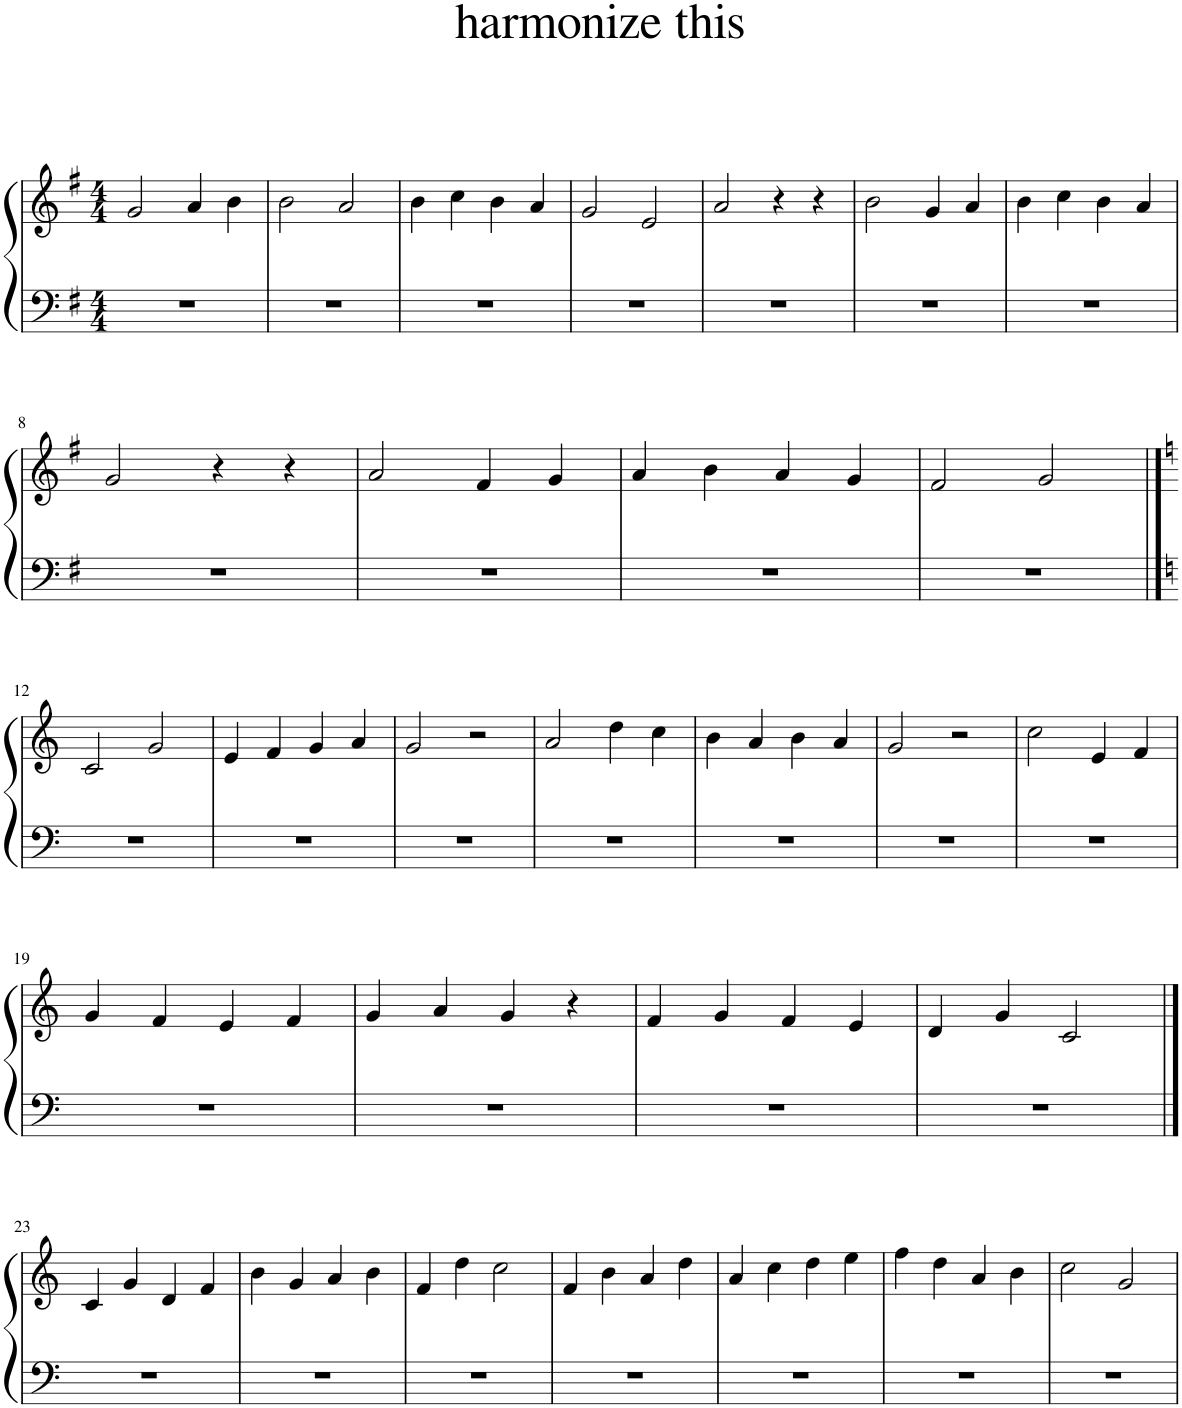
**kern	**kern
*part1	*part1
*staff2	*staff1
*I"Piano	*
*I'Pno.	*
*clefF4	*clefG2
*k[f#]	*k[f#]
*M4/4	*M4/4
=1	=1
1r	2g/
.	4a/
.	4b\
=2	=2
1r	2b\
.	2a/
=3	=3
1r	4b\
.	4cc\
.	4b\
.	4a/
=4	=4
1r	2g/
.	2e/
=5	=5
1r	2a/
.	4r
.	4r
=6	=6
1r	2b\
.	4g/
.	4a/
=7	=7
1r	4b\
.	4cc\
.	4b\
.	4a/
!!LO:LB:g=z
=8	=8
1r	2g/
.	4r
.	4r
=9	=9
1r	2a/
.	4f#/
.	4g/
=10	=10
1r	4a/
.	4b\
.	4a/
.	4g/
=11	=11
1r	2f#/
.	2g/
!!LO:LB:g=z
==12	==12
*k[]	*k[]
1r	2c/
.	2g/
=13	=13
1r	4e/
.	4f/
.	4g/
.	4a/
=14	=14
1r	2g/
.	2r
=15	=15
1r	2a/
.	4dd\
.	4cc\
=16	=16
1r	4b\
.	4a/
.	4b\
.	4a/
=17	=17
1r	2g/
.	2r
=18	=18
1r	2cc\
.	4e/
.	4f/
!!LO:LB:g=z
=19	=19
1r	4g/
.	4f/
.	4e/
.	4f/
=20	=20
1r	4g/
.	4a/
.	4g/
.	4r
=21	=21
1r	4f/
.	4g/
.	4f/
.	4e/
=22	=22
1r	4d/
.	4g/
.	2c/
!!LO:LB:g=z
==23	==23
1r	4c/
.	4g/
.	4d/
.	4f/
=24	=24
1r	4b\
.	4g/
.	4a/
.	4b\
=25	=25
1r	4f/
.	4dd\
.	2cc\
=26	=26
1r	4f/
.	4b\
.	4a/
.	4dd\
=27	=27
1r	4a/
.	4cc\
.	4dd\
.	4ee\
=28	=28
1r	4ff\
.	4dd\
.	4a/
.	4b\
=29	=29
1r	2cc\
.	2g/
=	=
*-	*-
